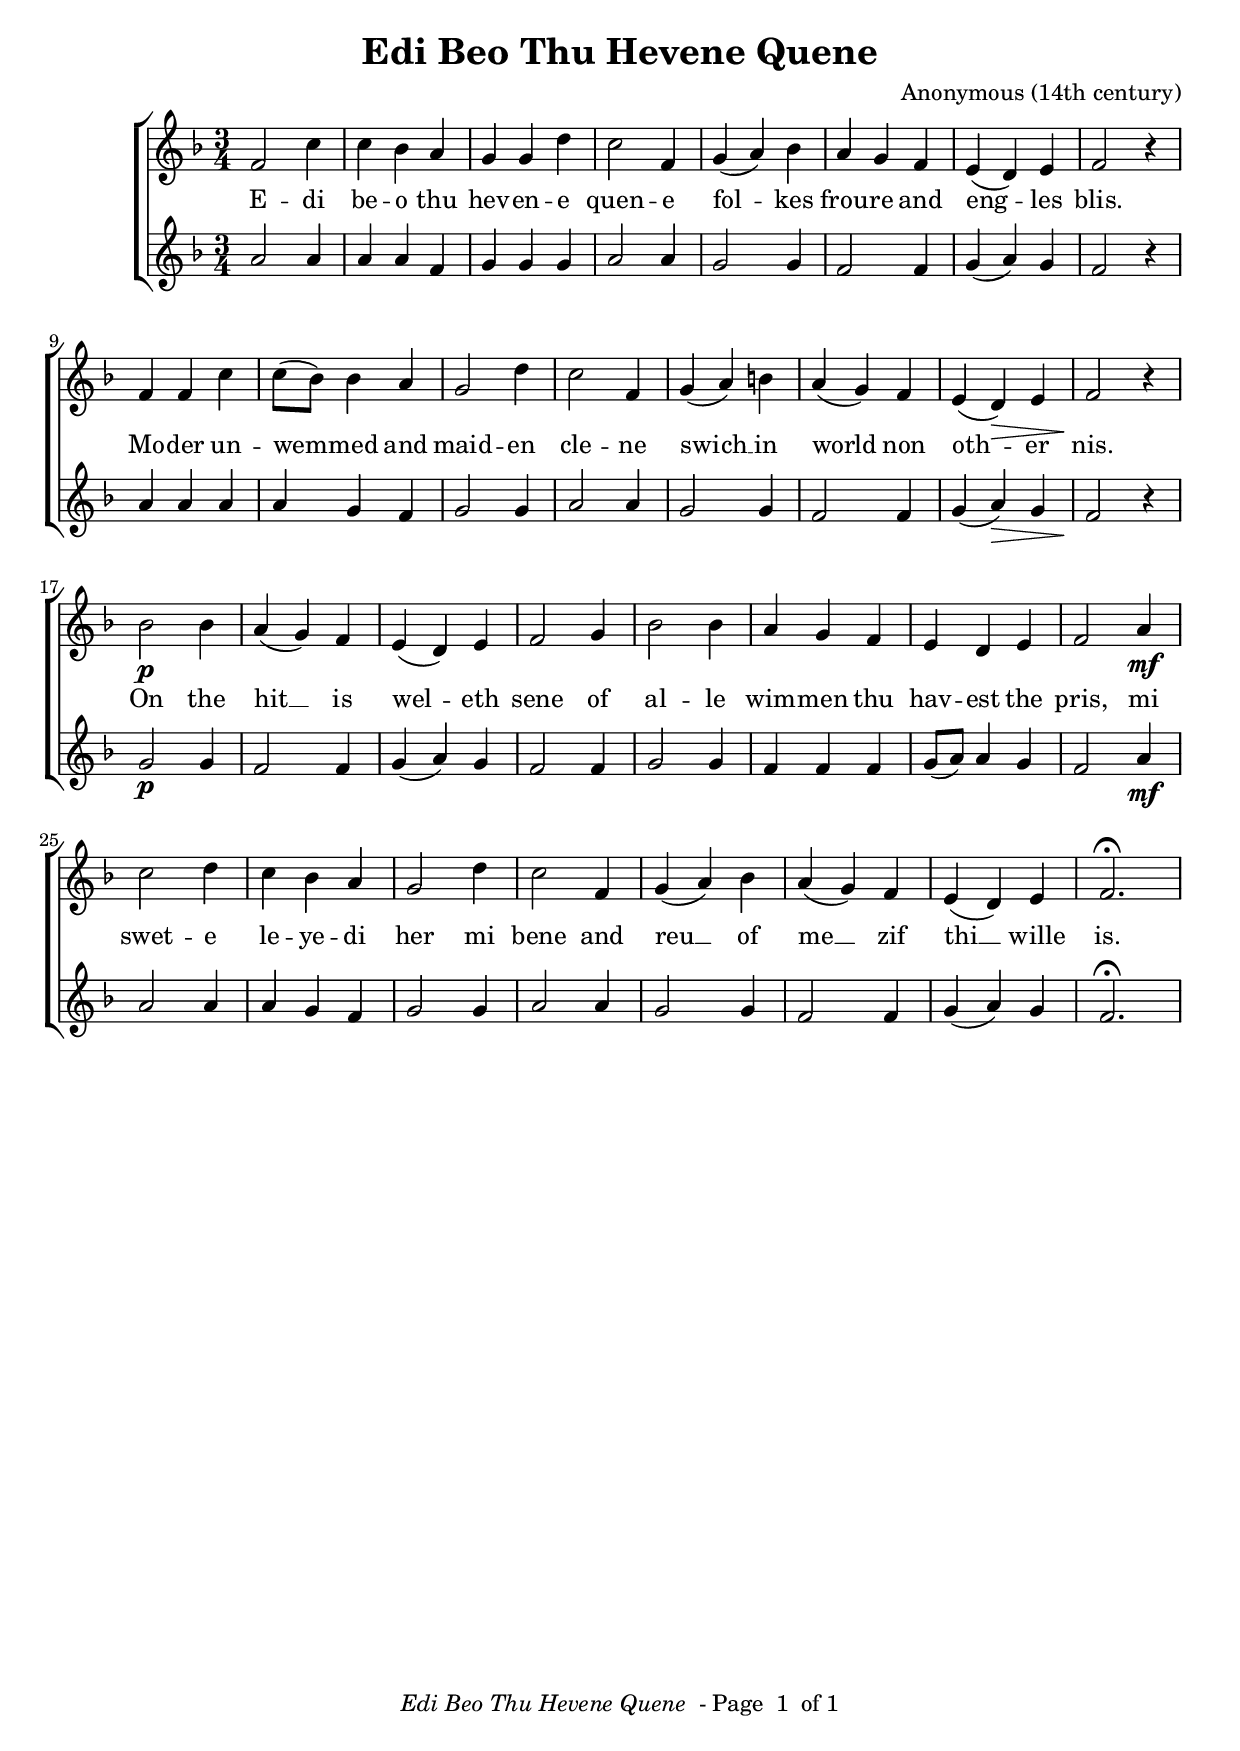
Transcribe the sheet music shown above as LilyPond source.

\paper {
  oddFooterMarkup = \markup {
    \fill-line { \line {
      \italic \fromproperty #'header:title
      " - Page "
      \fromproperty #'page:page-number-string
      " of 1"
    } }
  }
  evenFooterMarkup = \oddFooterMarkup
}
%#(set-global-staff-size 17)

\include "english.ly"
\header{
  title = "Edi Beo Thu Hevene Quene"
  composer = "Anonymous (14th century)"
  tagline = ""
}

global= {
  \key f \major
  \time 3/4
  \autoBeamOff
}

cantusMusic =   \relative c' {  
  f2 c'4 | c bf a | g g d' |
  c2 f,4 | g(a ) bf | a g f | e( d) e
  f2 r4 | f f c' | c8([ bf]) bf4 a | g2 d'4 |
  c2 f,4 | g( a) b | a( g) f |
  e( d \>) e | f2\! r4 |  bf2 \p bf4 | a(g ) f |
  e( d) e | f2 g4 | bf2 bf4 | a g f |
  e d e | f2 a4 \mf | c2 d4 |
  c bf a | g2 d'4 | c2 f,4 | 
  g4( a) bf | a4( g) f | e(d ) e | f2.\fermata
}

cantusWords =  \lyricmode {
  E -- di be -- o thu hev -- en -- e quen -- e
  fol -- kes frou -- re and eng -- les blis.

  Mo -- der un -- wem -- med and maid -- en
  cle -- ne swich __ in world non oth -- er nis.

  On the hit __ is wel -- eth sene
  of al -- le wim -- men thu hav -- est the pris,

  mi swet -- e le -- ye -- di her 
  mi bene and reu __ of me __ zif thi __ wille is.
}

altusMusic = 
\relative c' {
  a'2 a4 | a a f | g g g | a2 a4 | g2 g4 | f2 f4 | g(a ) g |
  f2 r4 | a4 a a | a g f | g2 g4 | a2 a4 | g2 g4 | f2 f4|
  g( a\>) g | f2 \! r4 | g2 \p g4 | f2 f4 | g4( a) g | f2 f4 | g2 g4 |
  f4 f4 f4 | g8([ a]) a4 g | f2 a4\mf | a2 a4 | a4 g f | g2 g4 | a2 a4 |
  g2 g4 | f2 f4 | g4( a) g | f2.\fermata
}

\score {
  \context ChoirStaff <<
    \context Staff = cantusStaff <<
      \context Voice = cantus {
	<< \global \cantusMusic >> 
      }
    >>

    \context Lyrics = cantus { s1 }

    \context Staff = altusStaff <<
      \context Voice = altus { 
	<< \global 
	\altusMusic >> 
      }
    >>


    \context Lyrics = cantus \lyricsto cantus \cantusWords

  >>

  \midi { \tempo 4 . = 80 }
  \layout { }
}

\version "2.10.0"  % necessary for upgrading to future LilyPond versions.